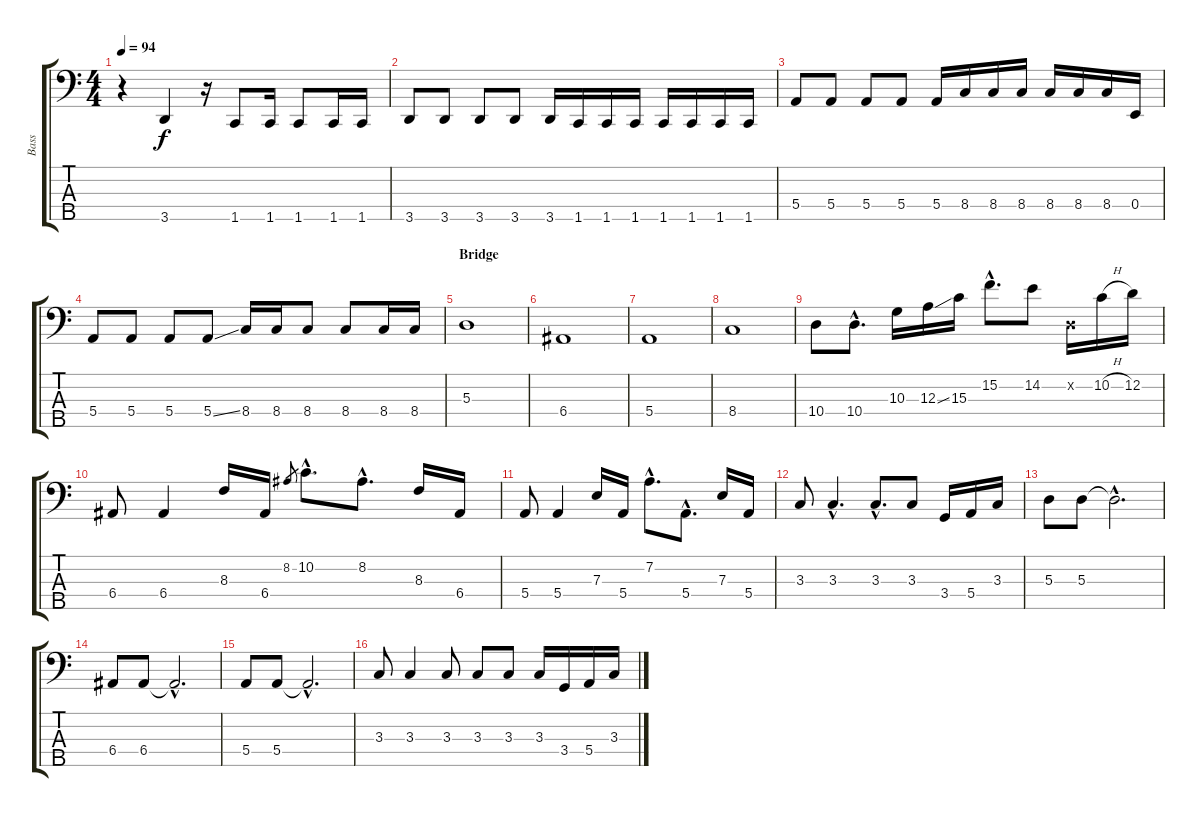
\track ("Bass" "Bass") {instrument electricbassfinger}
\staff {score tabs}
\tuning (G2 D2 A1 E1 B0) {hide}
\ts (4 4)
\tempo 94
\clef f4
\ks c
r.4{dy f} 3.5.4 r.16 1.5.8 1.5.16 1.5.8 1.5.16 1.5.16 |
3.5.8 3.5.8 3.5.8 3.5.8 3.5.16 1.5.16 1.5.16 1.5.16 1.5.16 1.5.16 1.5.16 1.5.16 |
5.4.8 5.4.8 5.4.8 5.4.8 5.4.16 8.4.16 8.4.16 8.4.16 8.4.16 8.4.16 8.4.16 0.4.16 |
5.4.8 5.4.8 5.4.8 5.4{ss}.8 8.4.16 8.4.16 8.4.8 8.4.8 8.4.16 8.4.16 |
\section ("" "Bridge")
5.3.1 |
6.4.1 |
5.4.1 |
8.4.1 |
10.4.8 10.4{hac}.8{d} 10.3.16 12.3{ss}.16 15.3.16 15.2{hac}.8{d} 14.2.8 0.2{x}.16 10.2{h}.16 12.2.16 |
6.4.8 6.4.4 8.3.16 6.4.16 8.2.8{gr} 10.2{hac}.8{d} 8.2{hac}.8{d} 8.3.16 6.4.16 |
5.4.8 5.4.4 7.3.16 5.4.16 7.2{hac}.8{d} 5.4{hac}.8{d} 7.3.16 5.4.16 |
3.3.8 3.3{hac}.4{d} 3.3{hac}.8{d} 3.3.8 3.4.16 5.4.16 3.3.16 |
5.3.8 5.3.8 5.3{hac t}.2{d} |
6.4.8 6.4.8 6.4{hac t}.2{d} |
5.4.8 5.4.8 5.4{hac t}.2{d} |
3.3.8 3.3.4 3.3.8 3.3.8 3.3.8 3.3.16 3.4.16 5.4.16 3.3.16
